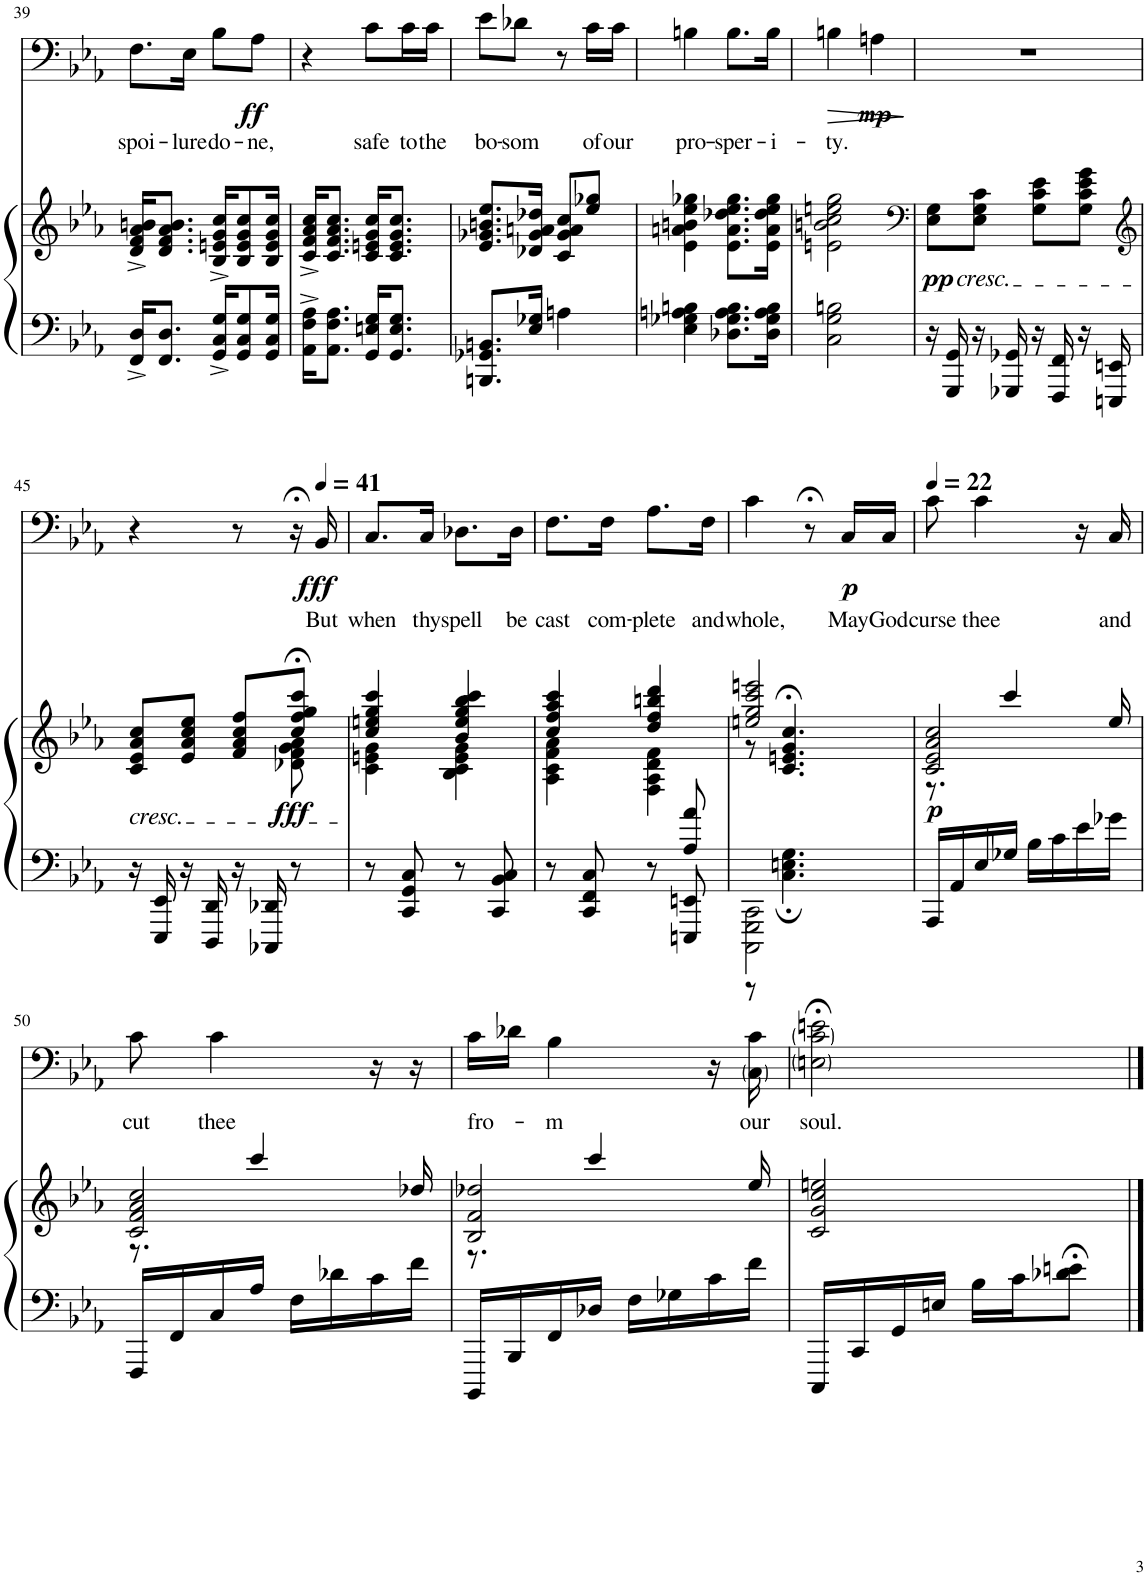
**kern	**kern	**dynam	**kern	**text	**dynam
*part2	*part2	*part2	*part1	*part1	*part1
*staff3	*staff2	*staff2/3	*staff1	*staff1	*staff1
*I"Piano	*	*	*I"Voice	*	*
*I'Pno	*	*	*	*	*
!!LO:PB:g=z
*clefF4	*clefG2	*	*clefF4	*	*
*k[b-e-a-]	*k[b-e-a-]	*	*k[b-e-a-]	*	*
*M2/4	*M2/4	*	*M2/4	*	*
=39	=39	=39	=39	=39	=39
!	!	!	!	!LO:LY:b	!
16FF/^ 16D/^KL	16d/^ 16f/^ 16a-/^ 16bn/^KL	.	8.F\L	spoi-	.
8.FF/ 8.D/J	8.d/ 8.f/ 8.a-/ 8.b/J	.	.	.	.
!	!	!	!	!LO:LY:b	!
.	.	.	16E-\Jk	-lure	.
!	!	!	!	!LO:LY:b	!
16GG/^ 16C/^ 16G/^KL	16B-/^ 16en/^ 16g/^ 16cc/^KL	.	8B-\L	do-	.
8GG/ 8C/ 8G/	8B-/ 8e/ 8g/ 8cc/	.	.	.	.
!	!	!	!	!LO:LY:b	!LO:DY:b
.	.	.	8A-\J	-ne,	ff
16GG/ 16C/ 16G/Jk	16B-/ 16e/ 16g/ 16cc/Jk	.	.	.	.
=40	=40	=40	=40	=40	=40
16AA-\^ 16F\^ 16A-\^KL	16c/^ 16f/^ 16a-/^ 16cc/^KL	.	4r	.	.
8.AA-\ 8.F\ 8.A-\J	8.c/ 8.f/ 8.a-/ 8.cc/J	.	.	.	.
!	!	!	!	!LO:LY:b	!
16GG/ 16En/ 16G/KL	16c/ 16en/ 16g/ 16cc/KL	.	8c\L	safe	.
8.GG/ 8.E/ 8.G/J	8.c/ 8.e/ 8.g/ 8.cc/J	.	.	.	.
!	!	!	!	!LO:LY:b	!
.	.	.	16c\L	to	.
!	!	!	!	!LO:LY:b	!
.	.	.	16c\JJ	the	.
=41	=41	=41	=41	=41	=41
!	!	!	!	!LO:LY:b	!
8.BBBn/ 8.GG-X/ 8.BBn/L	8.e-/ 8.g-X/ 8.bn/ 8.ee-/L	.	8e-\L	bo-	.
!	!	!	!	!LO:LY:b	!
.	.	.	8d-X\J	-som	.
16E-/ 16G-X/Jk	16d-X/ 16g-/ 16an/ 16dd-X/Jk	.	.	.	.
4An\	8c/ 8g-/ 8a/ 8cc/L	.	8r	.	.
!	!	!	!	!LO:LY:b	!
.	8ee-/ 8gg-X/J	.	16c\LL	of	.
!	!	!	!	!LO:LY:b	!
.	.	.	16c\JJ	our	.
=42	=42	=42	=42	=42	=42
!	!	!	!	!LO:LY:b	!
4E-\ 4G-X\ 4An\ 4Bn\	4e-\ 4an\ 4bn\ 4ee-\ 4gg-X\	.	4Bn\	pro-	.
!	!	!	!	!LO:LY:b	!
8.D-X\ 8.G-\ 8.A\ 8.B\L	8.e-\ 8.a\ 8.dd-X\ 8.ee-\ 8.gg-\L	.	8.B\L	-sper-	.
!	!	!	!	!LO:LY:b	!
16D-\ 16G-\ 16A\ 16B\Jk	16e-\ 16a\ 16dd-\ 16ee-\ 16gg-\Jk	.	16B\Jk	-i-	.
=43	=43	=43	=43	=43	=43
!	!	!	!	!LO:LY:b	!LO:HP:b
2C\ 2G\ 2Bn\	2en\ 2bn\ 2cc\ 2een\ 2gg\	.	4Bn\	-ty.	>
!	!	!	!	!	!LO:DY:b
.	.	.	4An\	.	mp
.	.	.	.	.	]
=44	=44	=44	=44	=44	=44
*	*clefF4	*	*	*	*
!	!LO:TX:b:i:t=cresc.	!	!	!	!
!	!	!LO:DY:b	!	!	!
16r	8E-\ 8G\L	pp	2r	.	.
16GGG/ 16GG/	.	.	.	.	.
16r	8E-\ 8G\ 8c\J	.	.	.	.
16GGG-X/ 16GG-X/	.	.	.	.	.
16r	8G\ 8c\ 8e-\L	.	.	.	.
16FFF/ 16FF/	.	.	.	.	.
16r	8G\ 8c\ 8e-\ 8g\J	.	.	.	.
16EEEn/ 16EEn/	.	.	.	.	.
!!LO:LB:g=z
=45	=45	=45	=45	=45	=45
*	*clefG2	*	*	*	*
*	*^	*	*	*	*
!	!LO:TX:b:i:t=cresc.	!	!	!	!	!
16r	8c/ 8e-/ 8a-/ 8cc/L	4.ryy	.	4r	.	.
16EEE-/ 16EE-/	.	.	.	.	.	.
16r	8e-/ 8a-/ 8cc/ 8ee-/J	.	.	.	.	.
16DDD/ 16DD/	.	.	.	.	.	.
16r	8f/ 8a-/ 8cc/ 8ff/L	.	.	8r	.	.
16CCC-X/ 16DD-X/	.	.	.	.	.	.
!	!	!	!LO:DY:b	!	!	!
8r	8cc/;< 8ff/;< 8gg/;< 8ccc/;<J	8d-X\ 8f\ 8g\ 8a-\	fff	16r;<	.	.
*	*	*	*	*MM41	*	*
!	!	!	!	!	!LO:LY:b	!LO:DY:b
.	.	.	.	16BB-/	But	fff
=46	=46	=46	=46	=46	=46	=46
!	!	!	!	!	!LO:LY:b	!
8r	4cc/ 4een/ 4gg/ 4ccc/	4c\ 4en\ 4g\	.	8.C/L	when	.
8CC/ 8GG/ 8C/	.	.	.	.	.	.
!	!	!	!	!	!LO:LY:b	!
.	.	.	.	16C/Jk	thy	.
!	!	!	!	!	!LO:LY:b	!
8r	4b-/ 4ee/ 4gg/ 4bb-/ 4ccc/	4B-\ 4c\ 4e\ 4g\	.	8.D-X\L	spell	.
8CC/ 8BB-/ 8C/	.	.	.	.	.	.
!	!	!	!	!	!LO:LY:b	!
.	.	.	.	16D-\Jk	be	.
=47	=47	=47	=47	=47	=47	=47
*^	*	*	*	*	*	*
!	!	!	!	!	!	!LO:LY:b	!
8r	4.ryy	4cc/ 4ff/ 4aa-/ 4ccc/	4A-\ 4c\ 4f\ 4a-\	.	8.F\L	cast	.
8CC/ 8FF/ 8C/	.	.	.	.	.	.	.
!	!	!	!	!	!	!LO:LY:b	!
.	.	.	.	.	16F\Jk	com-	.
!	!	!	!	!	!	!LO:LY:b	!
8r	.	4dd/ 4ff/ 4bbn/ 4ddd/	4F\ 4A-\ 4d\ 4f\	.	8.A-\L	-plete	.
8EEEn/ 8EEn/	8A-/ 8a-/	.	.	.	.	.	.
!	!	!	!	!	!	!LO:LY:b	!
.	.	.	.	.	16F\Jk	and	.
=48	=48	=48	=48	=48	=48	=48	=48
!	!	!	!	!	!	!LO:LY:b	!
2CCC\ 2GGG\ 2CC\	8r	2een/ 2gg/ 2ccc/ 2eeen/	8r	.	4c\	whole,	.
.	4.C\; 4.En\; 4.G\;	.	4.c/;< 4.en/;< 4.g/;< 4.cc/;<	.	.	.	.
.	.	.	.	.	8r;<	.	.
!	!	!	!	!	!	!LO:LY:b	!LO:DY:b
.	.	.	.	.	16C/LL	May	p
!	!	!	!	!	!	!LO:LY:b	!
.	.	.	.	.	16C/JJ	God	.
*v	*v	*	*	*	*	*	*
=49	=49	=49	=49	=49	=49	=49
*	*	*	*	*MM22	*	*
!	!	!	!LO:DY:b	!	!LO:LY:b	!
16AAA-/LL	2c/ 2e-/ 2a-/ 2cc/	8.r	p	8c\	curse	.
16AA-/	.	.	.	.	.	.
!	!	!	!	!	!LO:LY:b	!
16E-/	.	.	.	4c\	thee	.
16G-X/JJ	.	4ccc/	.	.	.	.
16B-\LL	.	.	.	.	.	.
16c\	.	.	.	.	.	.
16e-\	.	.	.	16r	.	.
!	!	!	!	!	!LO:LY:b	!
16g-X\JJ	.	16ee-/	.	16C/	and	.
!!LO:LB:g=z
=50	=50	=50	=50	=50	=50	=50
!	!	!	!	!	!LO:LY:b	!
16FFF/LL	2c/ 2f/ 2a-/ 2cc/	8.r	.	8c\	cut	.
16FF/	.	.	.	.	.	.
!	!	!	!	!	!LO:LY:b	!
16C/	.	.	.	4c\	thee	.
16A-/JJ	.	4ccc/	.	.	.	.
16F\LL	.	.	.	.	.	.
16d-X\	.	.	.	.	.	.
16c\	.	.	.	16r	.	.
16f\JJ	.	16dd-X/	.	16r	.	.
=51	=51	=51	=51	=51	=51	=51
!	!	!	!	!	!LO:LY:b	!
16BBBB-/LL	2B-/ 2f/ 2dd-X/	8.r	.	16c\LL	fro-	.
16BBB-/	.	.	.	16d-X\JJ	.	.
!	!	!	!	!	!LO:LY:b	!
16FF/	.	.	.	4B-\	-m	.
16D-X/JJ	.	4ccc/	.	.	.	.
16F\LL	.	.	.	.	.	.
16G-X\	.	.	.	.	.	.
16c\	.	.	.	16r	.	.
!	!	!	!	!	!LO:LY:b	!
16f\JJ	.	16ee-/	.	16C\ 16c\	our	.
=52	=52	=52	=52	=52	=52	=52
!	!	!	!	!	!LO:LY:b	!
*	*v	*v	*	*	*	*
16CCC/LL	2c/ 2g/ 2cc/ 2een/	.	2En\;< 2c\;< 2en\;<	soul.	.
16CC/	.	.	.	.	.
16GG/	.	.	.	.	.
16En/JJ	.	.	.	.	.
16B-\LL	.	.	.	.	.
16c\J	.	.	.	.	.
8d-X\;< 8en\;<J	.	.	.	.	.
==	==	==	==	==	==
*-	*-	*-	*-	*-	*-
